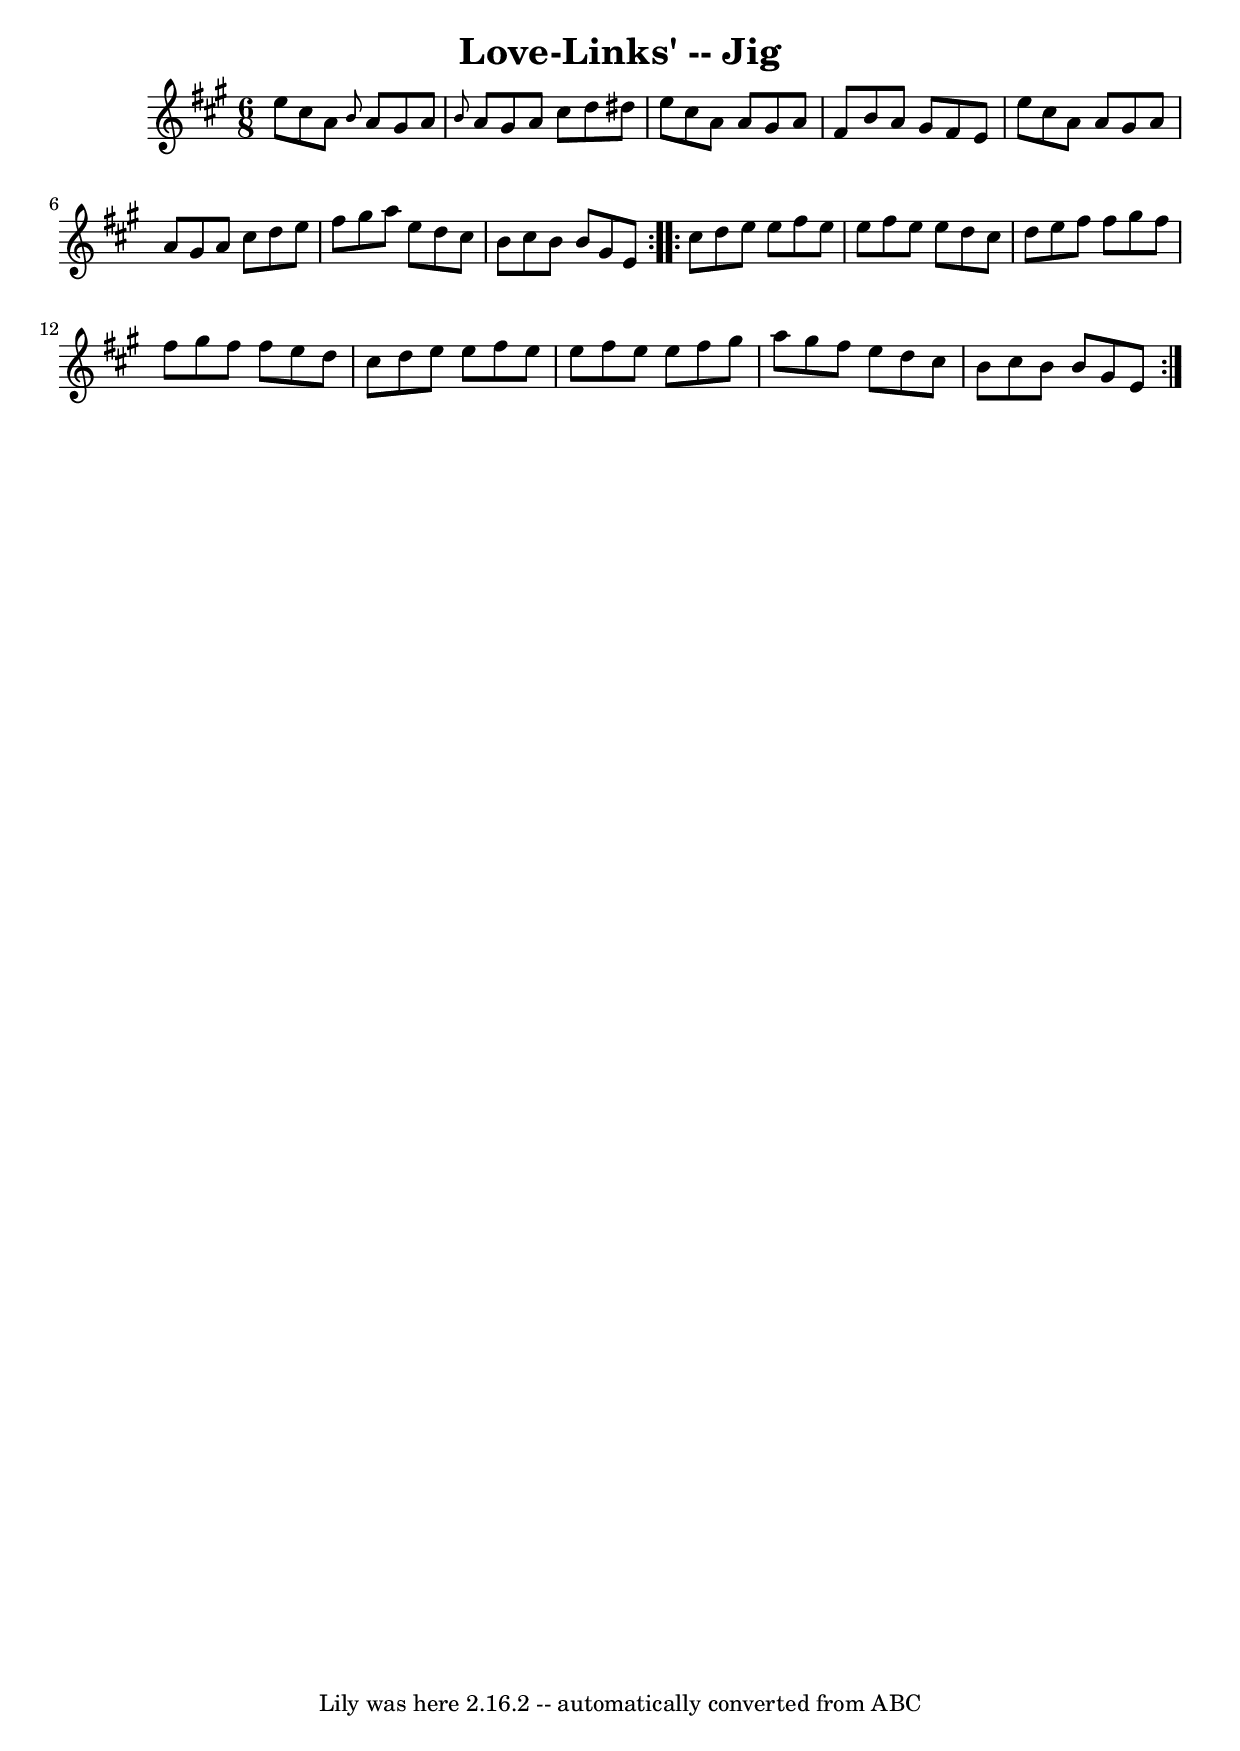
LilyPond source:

\version "2.16.2"
\include "Mammoth.ily"
\header {
  %% book = "Ryan's Mammoth Collection"
  crossRefNumber = "1"
  footnotes = ""
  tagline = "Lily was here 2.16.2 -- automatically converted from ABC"
  title = "Love-Links' -- Jig"

}
voicedefault =  {



  \repeat volta 2 {

    \time 6/8 
    \key a \major
 e''8 cis''8 a'8  \grace { b'8  
					  } a'8    
    gis'8 a'8  |
    \grace { b'8  
	   } a'8 gis'8 a'8 cis''8    
    d''8 dis''8  |
    e''8 cis''8 a'8 a'8 gis'8 a'8  
    |
    fis'8 b'8 a'8 gis'8 fis'8 e'8  |
    e''8    
    cis''8 a'8 a'8 gis'8 a'8  |
    a'8 gis'8 a'8 cis''8  
    d''8 e''8  |
    fis''8 gis''8 a''8 e''8 d''8 cis''8  
    |
    b'8 cis''8 b'8 b'8 gis'8 e'8  
  } 
  \repeat volta 2 {
    
    cis''8 d''8 e''8 e''8 fis''8 e''8  |
    e''8 fis''8    
    e''8 e''8 d''8 cis''8  |
    d''8 e''8 fis''8 fis''8    
    gis''8 fis''8  |
    fis''8 gis''8 fis''8 fis''8 e''8    
    d''8  |
    cis''8 d''8 e''8 e''8 fis''8 e''8  |
    
    e''8 fis''8 e''8 e''8 fis''8 gis''8  |
    a''8 gis''8   
    fis''8 e''8 d''8 cis''8  |
    b'8 cis''8 b'8 b'8    
    gis'8 e'8  
  }   

}

\score{
  <<

    \context Staff="default"
    {
      \voicedefault 
      
    }

  >>
  \layout {
    
  }
  \midi {
  }

}
